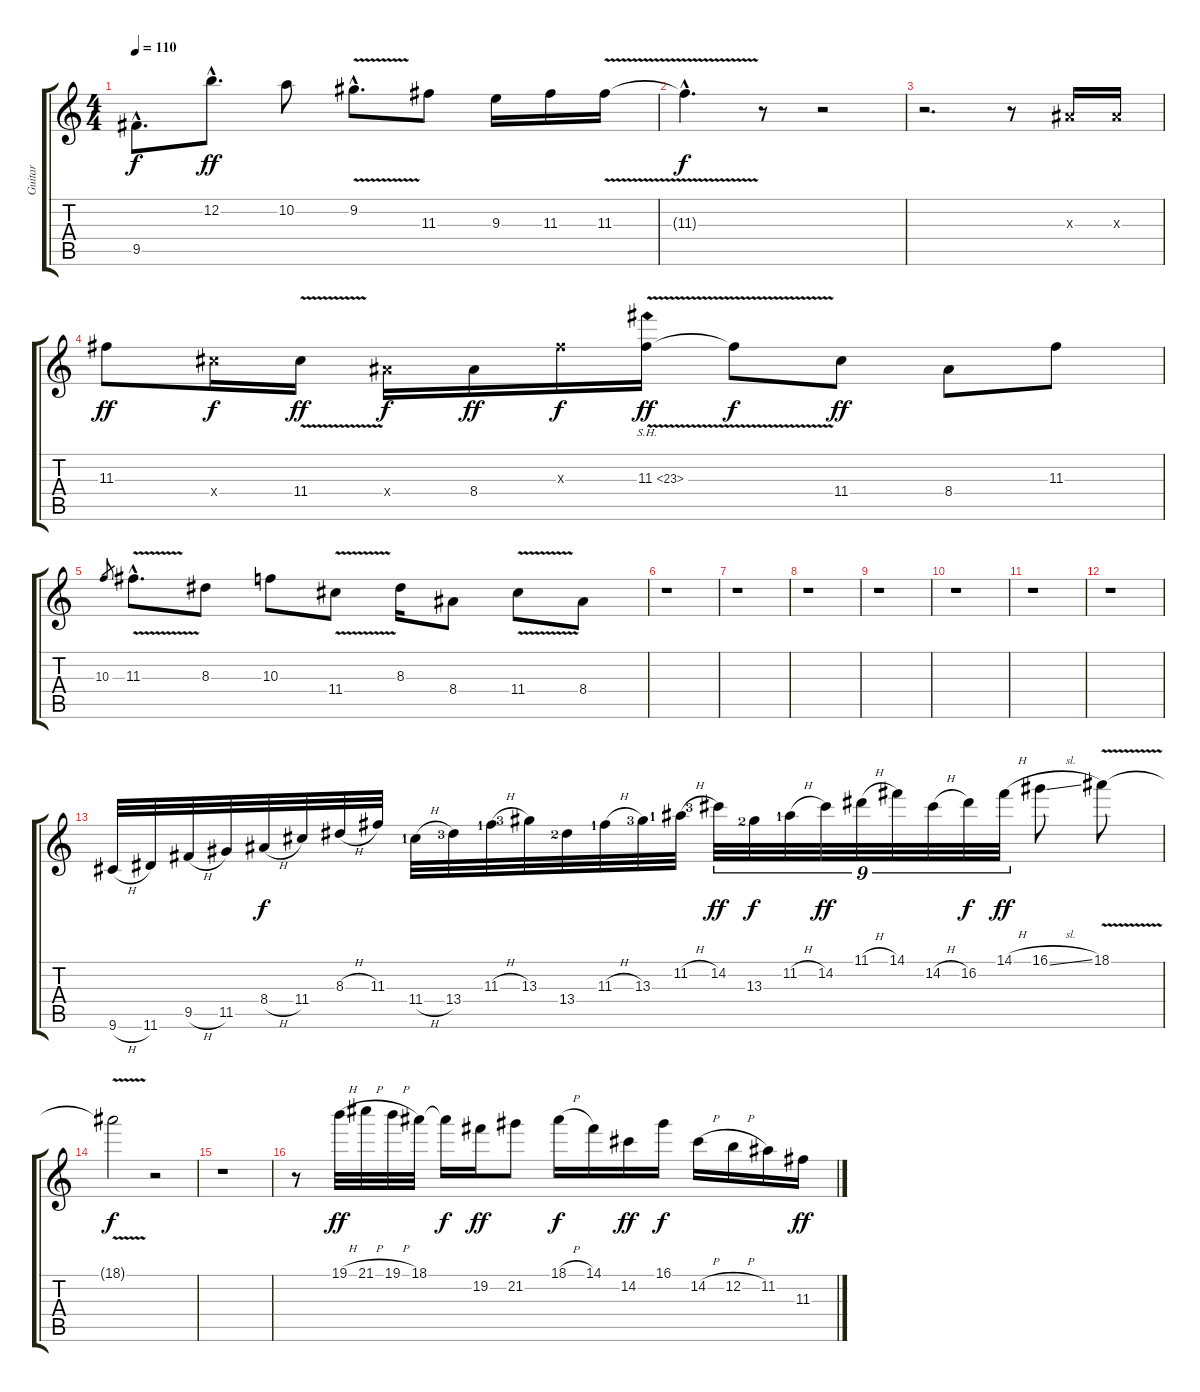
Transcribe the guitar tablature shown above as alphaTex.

\track ("Guitar" "Guitar") {instrument overdrivenguitar}
\staff {score tabs}
\tuning (E4 B3 G3 D3 A2 E2) {hide}
\ts (4 4)
\tempo 110
\clef g2
\ks c
9.5{hac t}.8{d dy f} 12.2{hac}.8{d dy ff} 10.2.8 9.2{v hac}.8{d} 11.3.8 9.3.16 11.3.16 11.3{v}.16 |
11.3{hac t}.4{d dy f} r.8 r.2 |
r.2{d} r.8 3.3{x}.16 3.3{x}.16 |
11.3.8{dy ff} 11.4{x}.16{dy f} 11.4{v}.16{dy ff} 8.4{x}.16{dy f} 8.4.16{dy ff} 11.3{x}.16{dy f} 11.3{sh 12 v}.16{dy ff} 11.3{t}.8{dy f} 11.4.8{dy ff} 8.4.8 11.3.8 |
10.3.8{gr} 11.3{v hac}.8{d} 8.3.8 10.3.8 11.4{v}.8 8.3.16 8.4.8 11.4{v}.8 8.4.8 |
r.1 |
r.1 |
r.1 |
r.1 |
r.1 |
r.1 |
r.1 |
9.6{h}.32 11.6.32 9.5{h}.32 11.5.32 8.4{h}.32{dy f} 11.4.32 8.3{h}.32 11.3.32 11.4{h lf 2}.32 13.4{lf 4}.32 11.3{h lf 2}.32 13.3{lf 4}.32 13.4{lf 3}.32 11.3{h lf 2}.32 13.3{lf 4}.32 11.2{h lf 2}.32 14.2{lf 4}.32{tu (9 8) dy ff} 13.3{lf 3}.32{tu (9 8) dy f} 11.2{h lf 2}.32{tu (9 8)} 14.2.32{tu (9 8) dy ff} 11.1{h}.32{tu (9 8)} 14.1.32{tu (9 8)} 14.2{h}.32{tu (9 8)} 16.2.32{tu (9 8) dy f} 14.1{h}.32{tu (9 8) dy ff} 16.1{sl}.8 18.1{v}.8 |
18.1{t}.2{dy f} r.2 |
r.1 |
r.8 19.1{h}.32{dy ff} 21.1{h}.32 19.1{h}.32 18.1.32 18.1{t}.16{dy f} 19.2.16{dy ff} 21.2.8 18.1{h}.16{dy f} 14.1.16 14.2.16{dy ff} 16.1.16{dy f} 14.2{h}.16 12.2{h}.16 11.2.16 11.3.16{dy ff}
